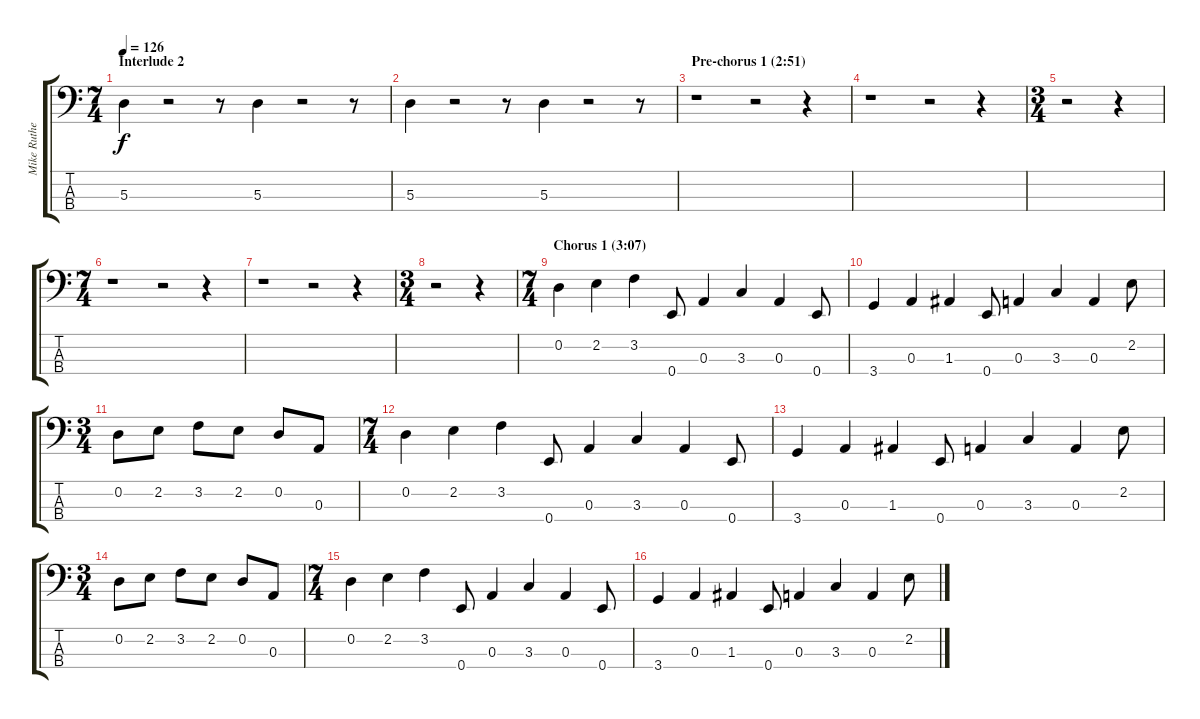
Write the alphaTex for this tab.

\track ("Mike Rutherford (bass)" "Mike Ruthe") {instrument electricbassfinger}
\staff {score tabs}
\tuning (G2 D2 A1 E1) {hide}
\ts (7 4)
\section ("" "Interlude 2")
\tempo 126
\clef f4
\ks c
5.3.4{dy f} r.2 r.8 5.3.4 r.2 r.8 |
5.3.4 r.2 r.8 5.3.4 r.2 r.8 |
\section ("" "Pre-chorus 1 (2:51)")
r.1 r.2 r.4 |
r.1 r.2 r.4 |
\ts (3 4)
r.2 r.4 |
\ts (7 4)
r.1 r.2 r.4 |
r.1 r.2 r.4 |
\ts (3 4)
r.2 r.4 |
\ts (7 4)
\section ("" "Chorus 1 (3:07)")
0.2.4 2.2.4 3.2.4 0.4.8 0.3.4 3.3.4 0.3.4 0.4.8 |
3.4.4 0.3.4 1.3.4 0.4.8 0.3.4 3.3.4 0.3.4 2.2.8 |
\ts (3 4)
0.2.8 2.2.8 3.2.8 2.2.8 0.2.8 0.3.8 |
\ts (7 4)
0.2.4 2.2.4 3.2.4 0.4.8 0.3.4 3.3.4 0.3.4 0.4.8 |
3.4.4 0.3.4 1.3.4 0.4.8 0.3.4 3.3.4 0.3.4 2.2.8 |
\ts (3 4)
0.2.8 2.2.8 3.2.8 2.2.8 0.2.8 0.3.8 |
\ts (7 4)
0.2.4 2.2.4 3.2.4 0.4.8 0.3.4 3.3.4 0.3.4 0.4.8 |
3.4.4 0.3.4 1.3.4 0.4.8 0.3.4 3.3.4 0.3.4 2.2.8
